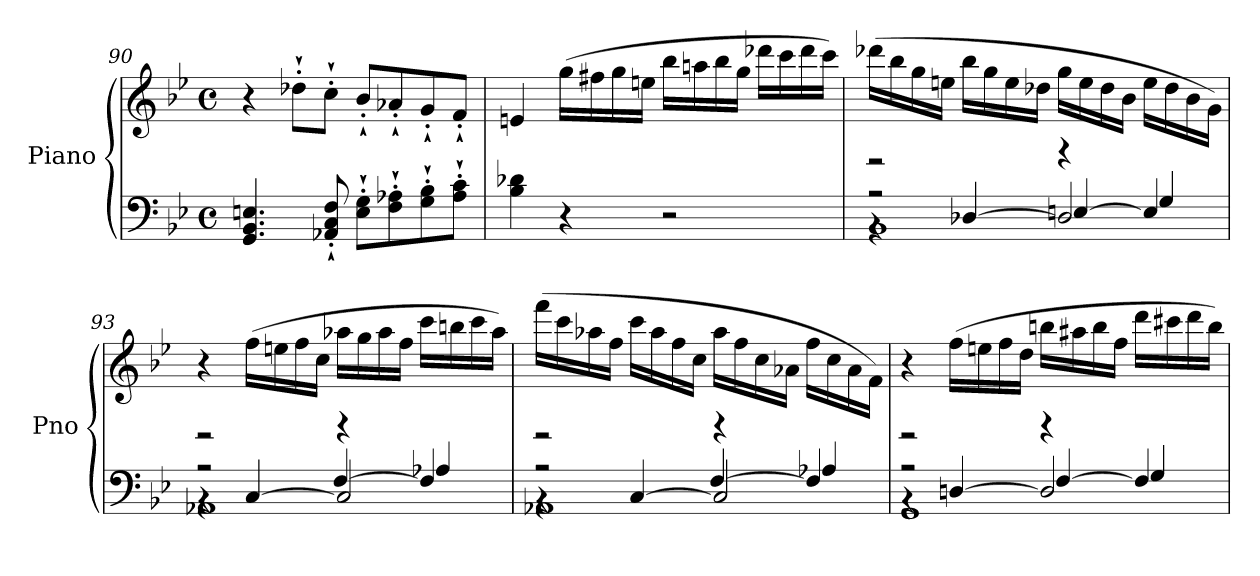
**kern	**kern
*part1	*part1
*staff2	*staff1
*I"Piano	*
*I'Pno	*
*clefF4	*clefG2
*k[b-e-]	*k[b-e-]
*M4/4	*M4/4
*met(c)	*met(c)
=90	=90
4.GG/ 4.BB-/ 4.En/	4r
.	8dd-X'`\L
8AA-X/'` 8C/'` 8F/'`	8cc'`\J
8E\'` 8G\'`L	8b-'`/L
8F\'` 8A-X\'`	8a-X'`/
8G\'` 8B-\'`	8g'`/
8A-\'` 8c\'`J	8f'`/J
!!LO:LB:g=z
=91	=91
4B-\ 4d-X\	4en/
4r	(>16gg\LL
.	16ff#X\
.	16gg\
.	16een\JJ
2r	16bb-\LL
.	16aan\
.	16bb-\
.	16gg\JJ
.	16ddd-X\LL
.	16ccc\
.	16ddd-\
.	16ccc\JJ)
!!LO:LB:g=z
=92	=92
*^	*
*	*^	*
*	*	*^	*
4rBB	1BB-	2rA	2rg	(>16ddd-X\LL
.	.	.	.	16bb-\
.	.	.	.	16gg\
.	.	.	.	16een\JJ
[4D-X/	.	.	.	16bb-\LL
.	.	.	.	16gg\
.	.	.	.	16ee\
.	.	.	.	16dd-X\JJ
2D-/]	.	[4En/	4rb	16gg\LL
.	.	.	.	16ee\
.	.	.	.	16dd-\
.	.	.	.	16b-\JJ
.	.	4E/]	4G/	16ee\LL
.	.	.	.	16dd-\
.	.	.	.	16b-\
.	.	.	.	16g\JJ)
=93	=93	=93	=93	=93
4rBB	1AA-X	2rA	2rg	4r
[4C/	.	.	.	(>16ff\LL
.	.	.	.	16een\
.	.	.	.	16ff\
.	.	.	.	16cc\JJ
2C/]	.	[4F/	4rb	16aa-X\LL
.	.	.	.	16gg\
.	.	.	.	16aa-\
.	.	.	.	16ff\JJ
.	.	4F/]	4A-X/	16ccc\LL
.	.	.	.	16bbn\
.	.	.	.	16ccc\
.	.	.	.	16aa-\JJ)
!!LO:LB:g=z
=94	=94	=94	=94	=94
4rBB	1AA-X	2rA	2rg	(>16fff\LL
.	.	.	.	16ccc\
.	.	.	.	16aa-X\
.	.	.	.	16ff\JJ
[4C/	.	.	.	16ccc\LL
.	.	.	.	16aa-\
.	.	.	.	16ff\
.	.	.	.	16cc\JJ
2C/]	.	[4F/	4rb	16aa-\LL
.	.	.	.	16ff\
.	.	.	.	16cc\
.	.	.	.	16a-X\JJ
.	.	4F/]	4A-X/	16ff\LL
.	.	.	.	16cc\
.	.	.	.	16a-\
.	.	.	.	16f\JJ)
!!LO:LB:g=z
=95	=95	=95	=95	=95
4rBB	1GG	2rA	2rg	4r
[4Dn/	.	.	.	(>16ff\LL
.	.	.	.	16een\
.	.	.	.	16ff\
.	.	.	.	16dd\JJ
2Dn/]	.	[4F/	4rb	16bbn\LL
.	.	.	.	16aa#X\
.	.	.	.	16bb\
.	.	.	.	16ff\JJ
.	.	4F/]	4G/	16ddd\LL
.	.	.	.	16ccc#X\
.	.	.	.	16ddd\
.	.	.	.	16bb\JJ)
*v	*v	*v	*v	*
=	=
*-	*-
